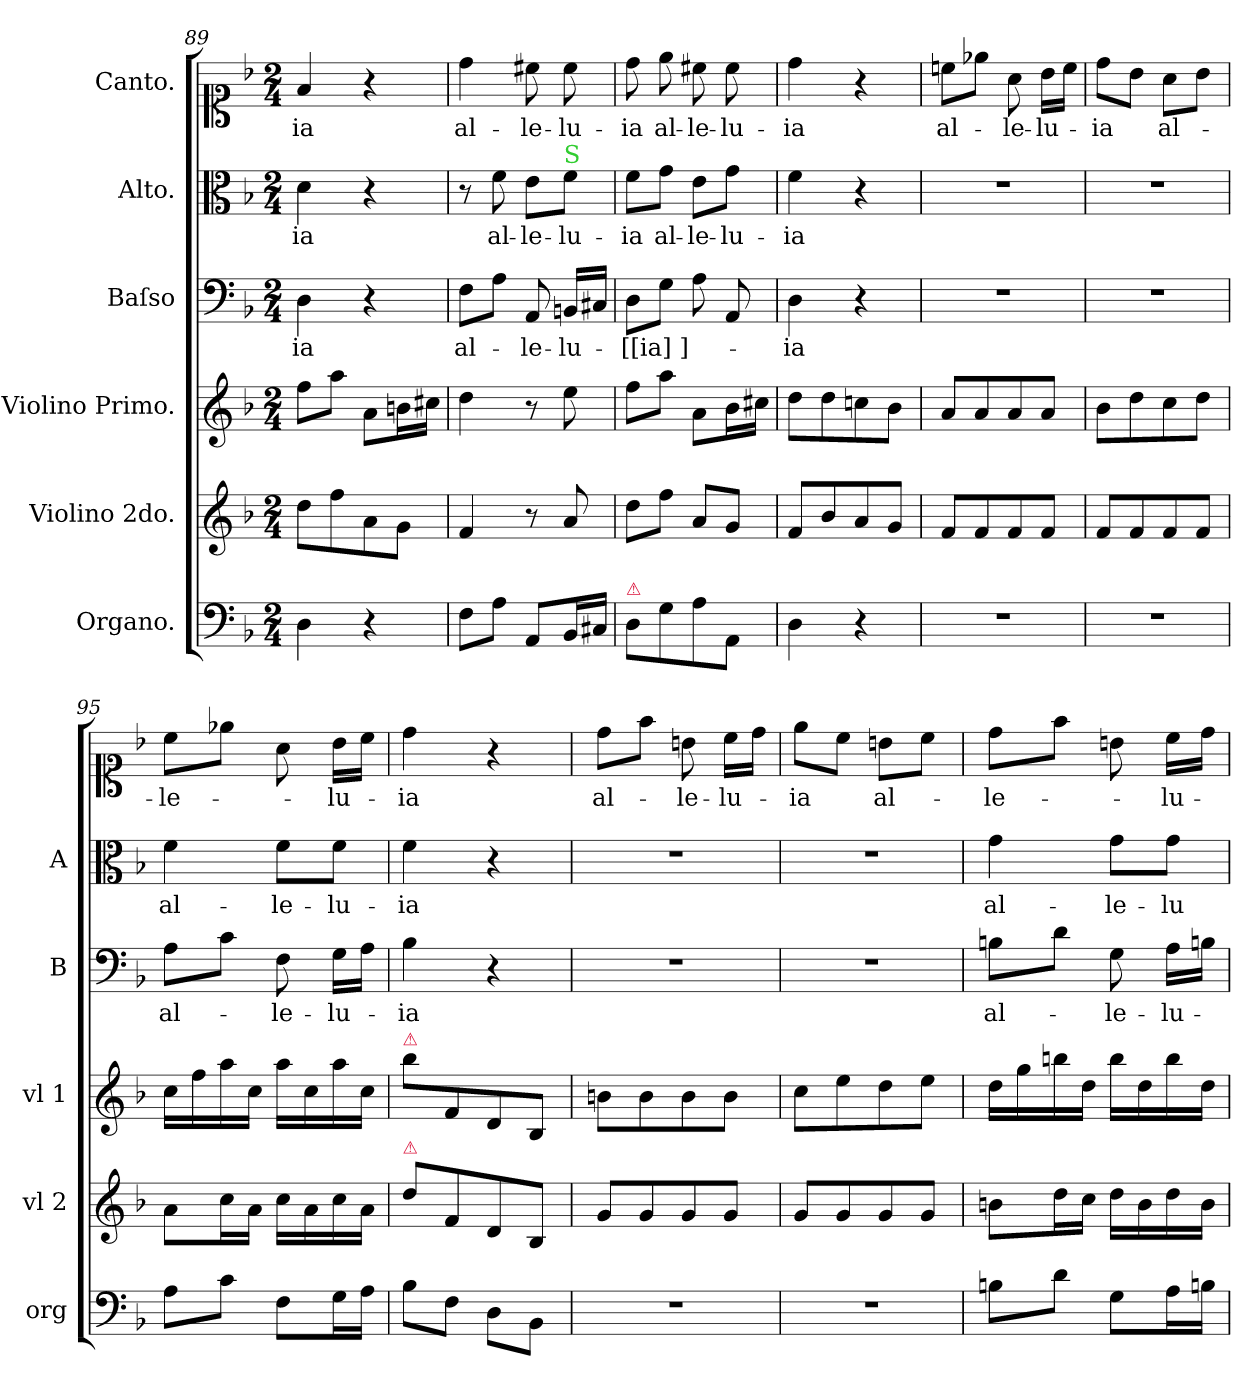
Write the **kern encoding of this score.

**kern	**kern	**kern	**kern	**text	**kern	**text	**kern	**text
*part6	*part5	*part4	*part3	*part3	*part2	*part2	*part1	*part1
*staff6	*staff5	*staff4	*staff3	*staff3	*staff2	*staff2	*staff1	*staff1
*I"Organo.	*I"Violino 2do.	*I"Violino Primo.	*I"Baſso	*	*I"Alto.	*	*I"Canto.	*
*I'org	*I'vl 2	*I'vl 1	*I'B	*	*I'A	*	*	*
*clefF4	*clefG2	*clefG2	*clefF4	*	*clefC3	*	*clefC1	*
*k[b-]	*k[b-]	*k[b-]	*k[b-]	*	*k[b-]	*	*k[b-]	*
*F:	*F:	*F:	*F:	*	*F:	*	*F:	*
*M2/4	*M2/4	*M2/4	*M2/4	*	*M2/4	*	*M2/4	*
=89	=89	=89	=89	=89	=89	=89	=89	=89
4D\	8dd\L	8ff\L	4D\	-ia	4d\	-ia	4f/	-ia
.	8ff\	8aa\J	.	.	.	.	.	.
4r	8a\	8a\L	4r	.	4r	.	4r	.
.	8g\J	16bn\L	.	.	.	.	.	.
.	.	16cc#X\JJ	.	.	.	.	.	.
=90	=90	=90	=90	=90	=90	=90	=90	=90
8F\L	4f/	4dd\	8F\L	al-	8r	.	4dd\	al-
8A\J	.	.	8A\J	.	8f\	al-	.	.
8AA/L	8r	8r	8AA/	-le-	8e\L	-le-	8cc#X\	-le-
!	!	!	!	!	!LO:TX:a:color=limegreen:t=S	!	!	!
16BB-/L	8a/	8ee\	16BBn/LL	-lu-	8f\J	-lu-	8cc#\	-lu-
16C#X/JJ	.	.	16C#X/JJ	.	.	.	.	.
=91	=91	=91	=91	=91	=91	=91	=91	=91
!LO:TX:a:color=crimson:t=⚠	!	!	!	!	!	!	!	!
8D\L	8dd\L	8ff\L	8D\L	-[[ia]]-	8f\L	-ia	8dd\	-ia
8G\	8ff\J	8aa\J	8G\J	.	8g\J	al-	8ee\	al-
8A\	8a/L	8a\L	8A\	.	8e\L	-le-	8cc#X\	-le-
8AA/J	8g/J	16b-\L	8AA/	.	8g\J	-lu-	8cc#\	-lu-
.	.	16cc#X\JJ	.	.	.	.	.	.
=92	=92	=92	=92	=92	=92	=92	=92	=92
4D\	8f/L	8dd\L	4D\	-ia	4f\	-ia	4dd\	-ia
.	8b-/	8dd\	.	.	.	.	.	.
4r	8a/	8ccn\	4r	.	4r	.	4r	.
.	8g/J	8b-\J	.	.	.	.	.	.
=93	=93	=93	=93	=93	=93	=93	=93	=93
2r	8f/L	8a/L	2r	.	2r	.	8ccn\L	al-
.	8f/	8a/	.	.	.	.	8ee-X\J	.
.	8f/	8a/	.	.	.	.	8a\	-le-
.	8f/J	8a/J	.	.	.	.	16b-\LL	-lu-
.	.	.	.	.	.	.	16cc\JJ	.
=94	=94	=94	=94	=94	=94	=94	=94	=94
2r	8f/L	8b-\L	2r	.	2r	.	8dd\L	-ia
.	8f/	8dd\	.	.	.	.	8b-\J	.
.	8f/	8cc\	.	.	.	.	8a\L	al-
.	8f/J	8dd\J	.	.	.	.	8b-\J	.
=95	=95	=95	=95	=95	=95	=95	=95	=95
8A\L	8a\L	16cc\LL	8A\L	al-	4f\	al-	8cc\L	-le-
.	.	16ff\	.	.	.	.	.	.
8c\J	16cc\L	16aa\	8c\J	.	.	.	8ee-X\J	.
.	16a\JJ	16cc\JJ	.	.	.	.	.	.
8F\L	16cc\LL	16aa\LL	8F\	-le-	8f\L	-le-	8a\	.
.	16a\	16cc\	.	.	.	.	.	.
16G\L	16cc\	16aa\	16G\LL	-lu-	8f\J	-lu-	16b-\LL	-lu-
16A\JJ	16a\JJ	16cc\JJ	16A\JJ	.	.	.	16cc\JJ	.
=96	=96	=96	=96	=96	=96	=96	=96	=96
!	!	!LO:TX:a:color=crimson:t=⚠	!	!	!	!	!	!
!	!LO:TX:a:color=crimson:t=⚠	!	!	!	!	!	!	!
8B-\L	8dd\L	8bb-\L	4B-\	-ia	4f\	-ia	4dd\	-ia
8F\J	8f/	8f/	.	.	.	.	.	.
8D\L	8d/	8d/	4r	.	4r	.	4r	.
8BB-\J	8B-/J	8B-/J	.	.	.	.	.	.
=97	=97	=97	=97	=97	=97	=97	=97	=97
2r	8g/L	8bn\L	2r	.	2r	.	8dd\L	al-
.	8g/	8b\	.	.	.	.	8ff\J	.
.	8g/	8b\	.	.	.	.	8bn\	-le-
.	8g/J	8b\J	.	.	.	.	16cc\LL	-lu-
.	.	.	.	.	.	.	16dd\JJ	.
=98	=98	=98	=98	=98	=98	=98	=98	=98
2r	8g/L	8cc\L	2r	.	2r	.	8ee\L	-ia
.	8g/	8ee\	.	.	.	.	8cc\J	.
.	8g/	8dd\	.	.	.	.	8bn\L	al-
.	8g/J	8ee\J	.	.	.	.	8cc\J	.
=99	=99	=99	=99	=99	=99	=99	=99	=99
!	!	!	!	!	!	!LO:LY:i	!	!
8Bn\L	8bn\L	16dd\LL	8Bn\L	al-	4g\	al-	8dd\L	-le-
.	.	16gg\	.	.	.	.	.	.
8d\J	16dd\L	16bbn\	8d\J	.	.	.	8ff\J	.
.	16cc\JJ	16dd\JJ	.	.	.	.	.	.
!	!	!	!	!	!	!LO:LY:i	!	!
8G\L	16dd\LL	16bb\LL	8G\	-le-	8g\L	-le-	8bn\	.
.	16b\	16dd\	.	.	.	.	.	.
!	!	!	!	!	!	!LO:LY:i	!	!
16A\L	16dd\	16bb\	16A\LL	-lu-	8g\J	-lu-	16cc\LL	-lu-
16Bn\JJ	16b\JJ	16dd\JJ	16Bn\JJ	.	.	.	16dd\JJ	.
=	=	=	=	=	=	=	=	=
*-	*-	*-	*-	*-	*-	*-	*-	*-
